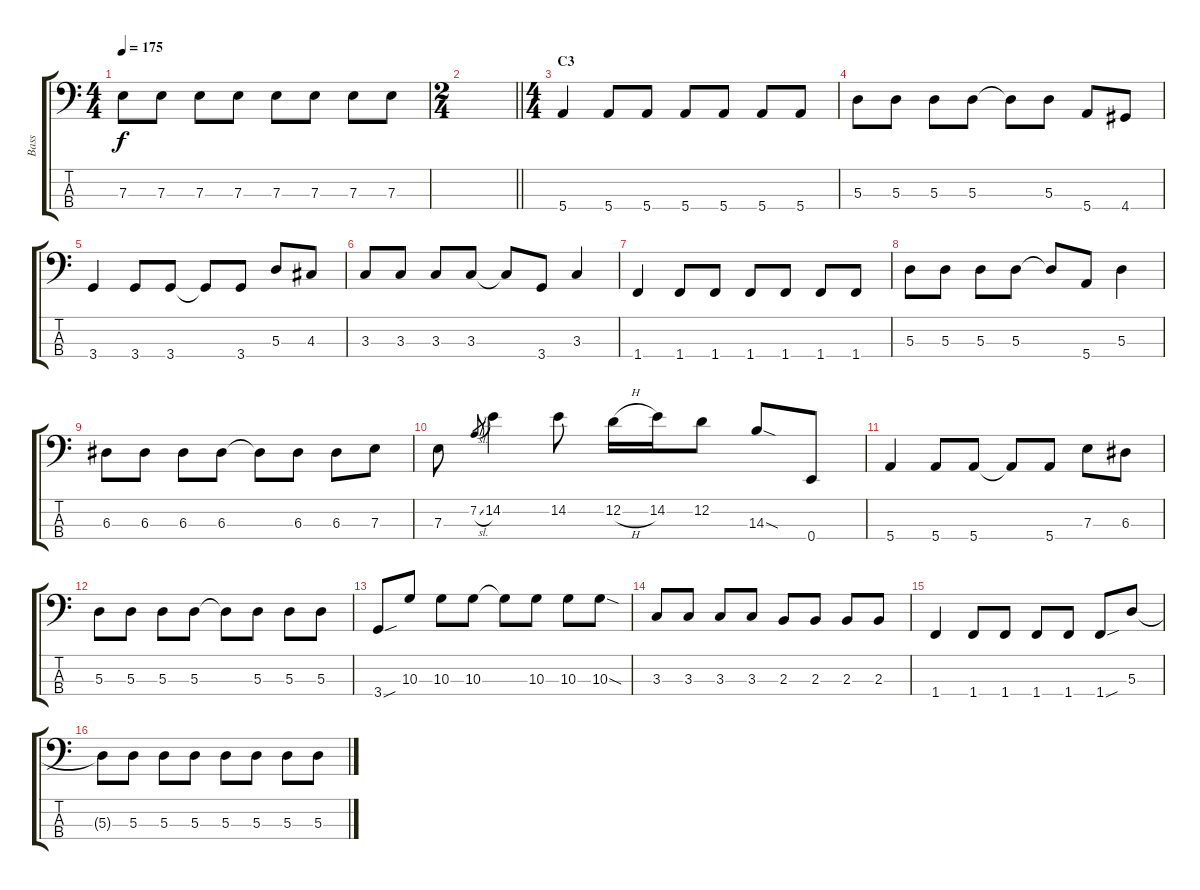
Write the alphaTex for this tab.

\track ("Bass" "Bass") {instrument electricbassfinger}
\staff {score tabs}
\tuning (G2 D2 A1 E1) {hide}
\ts (4 4)
\tempo 175
\clef f4
\ks c
7.3.8{dy f} 7.3.8 7.3.8 7.3.8 7.3.8 7.3.8 7.3.8 7.3.8 |
\ts (2 4)
\barLineRight lightlight
|
\ts (4 4)
\section ("" "C3")
5.4.4 5.4.8 5.4.8 5.4.8 5.4.8 5.4.8 5.4.8 |
5.3.8 5.3.8 5.3.8 5.3.8 5.3{t}.8 5.3.8 5.4.8 4.4.8 |
3.4.4 3.4.8 3.4.8 3.4{t}.8 3.4.8 5.3.8 4.3.8 |
3.3.8 3.3.8 3.3.8 3.3.8 3.3{t}.8 3.4.8 3.3.4 |
1.4.4 1.4.8 1.4.8 1.4.8 1.4.8 1.4.8 1.4.8 |
5.3.8 5.3.8 5.3.8 5.3.8 5.3{t}.8 5.4.8 5.3.4 |
6.3.8 6.3.8 6.3.8 6.3.8 6.3{t}.8 6.3.8 6.3.8 7.3.8 |
7.3.8 7.2{sl}.8{gr} 14.2.4 14.2.8 12.2{h}.16 14.2.16 12.2.8 14.3{sod}.8 0.4.8 |
5.4.4 5.4.8 5.4.8 5.4{t}.8 5.4.8 7.3.8 6.3.8 |
5.3.8 5.3.8 5.3.8 5.3.8 5.3{t}.8 5.3.8 5.3.8 5.3.8 |
3.4{sou}.8 10.3.8 10.3.8 10.3.8 10.3{t}.8 10.3.8 10.3.8 10.3{sod}.8 |
3.3.8 3.3.8 3.3.8 3.3.8 2.3.8 2.3.8 2.3.8 2.3.8 |
1.4.4 1.4.8 1.4.8 1.4.8 1.4.8 1.4{sou}.8 5.3.8 |
5.3{t}.8 5.3.8 5.3.8 5.3.8 5.3.8 5.3.8 5.3.8 5.3.8
